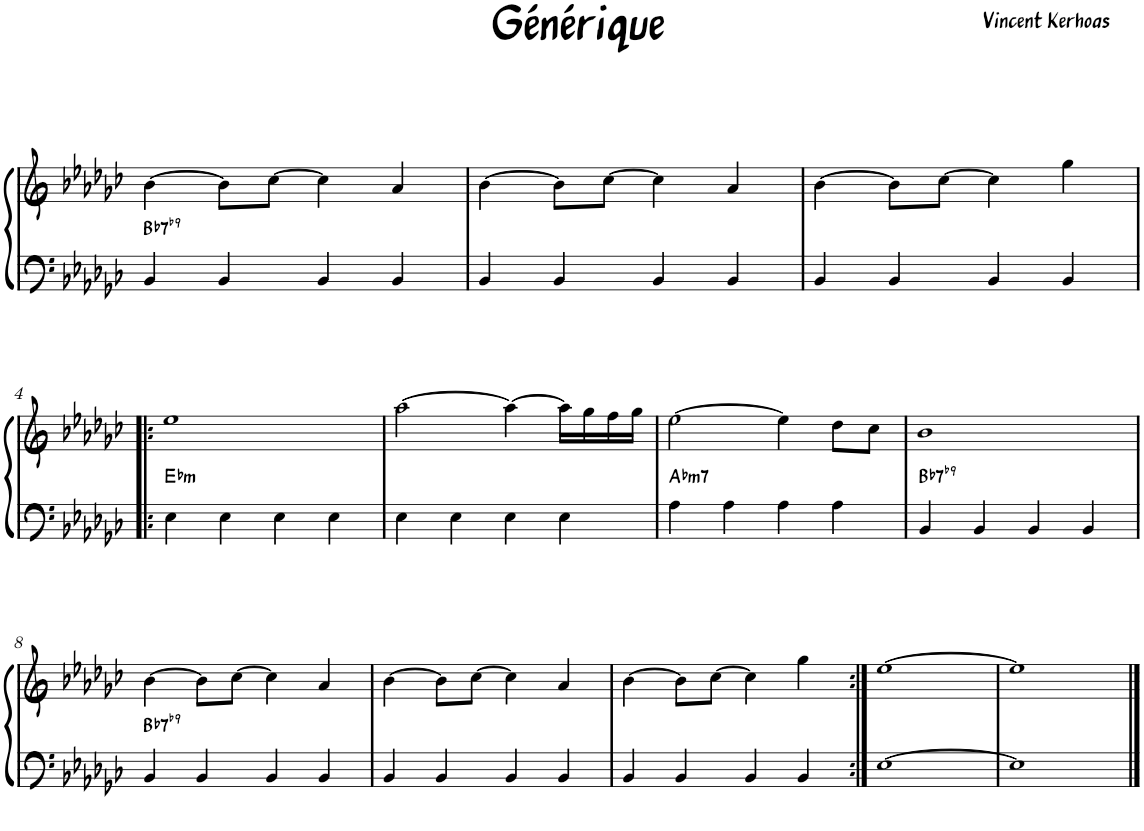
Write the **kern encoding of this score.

**kern	**kern	**harte
*part1	*part1	*part1
*staff2	*staff1	*
*I"Electric Piano	*	*
*I'E.Pno	*	*
*clefF4	*clefG2	*
*k[b-e-a-d-g-c-]	*k[b-e-a-d-g-c-]	*
=1	=1	=1
!	!	!LO:H:kt=7
4BB-/	[4b-\	Bb:7(b9)
4BB-/	8b-\L]	.
.	[8cc-\J	.
4BB-/	4cc-\]	.
4BB-/	4a-/	.
=2	=2	=2
4BB-/	[4b-\	.
4BB-/	8b-\L]	.
.	[8cc-\J	.
4BB-/	4cc-\]	.
4BB-/	4a-/	.
=3	=3	=3
4BB-/	[4b-\	.
4BB-/	8b-\L]	.
.	[8cc-\J	.
4BB-/	4cc-\]	.
4BB-/	4gg-\	.
!!LO:LB:g=z
=4!|:	=4!|:	=4!|:
!	!	!LO:H:kt=m
4E-\	1ee-	Eb:min
4E-\	.	.
4E-\	.	.
4E-\	.	.
=5	=5	=5
4E-\	[2aa-\	.
4E-\	.	.
4E-\	4aa-\_	.
4E-\	16aa-\LL]	.
.	16gg-\	.
.	16ff\	.
.	16gg-\JJ	.
=6	=6	=6
!	!	!LO:H:kt=m7
4A-\	[2ee-\	Ab:min7
4A-\	.	.
4A-\	4ee-\]	.
4A-\	8dd-\L	.
.	8cc-\J	.
=7	=7	=7
!	!	!LO:H:kt=7
4BB-/	1b-	Bb:7(b9)
4BB-/	.	.
4BB-/	.	.
4BB-/	.	.
!!LO:LB:g=z
=8	=8	=8
!	!	!LO:H:kt=7
4BB-/	[4b-\	Bb:7(b9)
4BB-/	8b-\L]	.
.	[8cc-\J	.
4BB-/	4cc-\]	.
4BB-/	4a-/	.
=9	=9	=9
4BB-/	[4b-\	.
4BB-/	8b-\L]	.
.	[8cc-\J	.
4BB-/	4cc-\]	.
4BB-/	4a-/	.
=10	=10	=10
4BB-/	[4b-\	.
4BB-/	8b-\L]	.
.	[8cc-\J	.
4BB-/	4cc-\]	.
4BB-/	4gg-\	.
=11:|!	=11:|!	=11:|!
[1E-	[1ee-	.
=12	=12	=12
1E-]	1ee-]	.
==	==	==
*-	*-	*-
